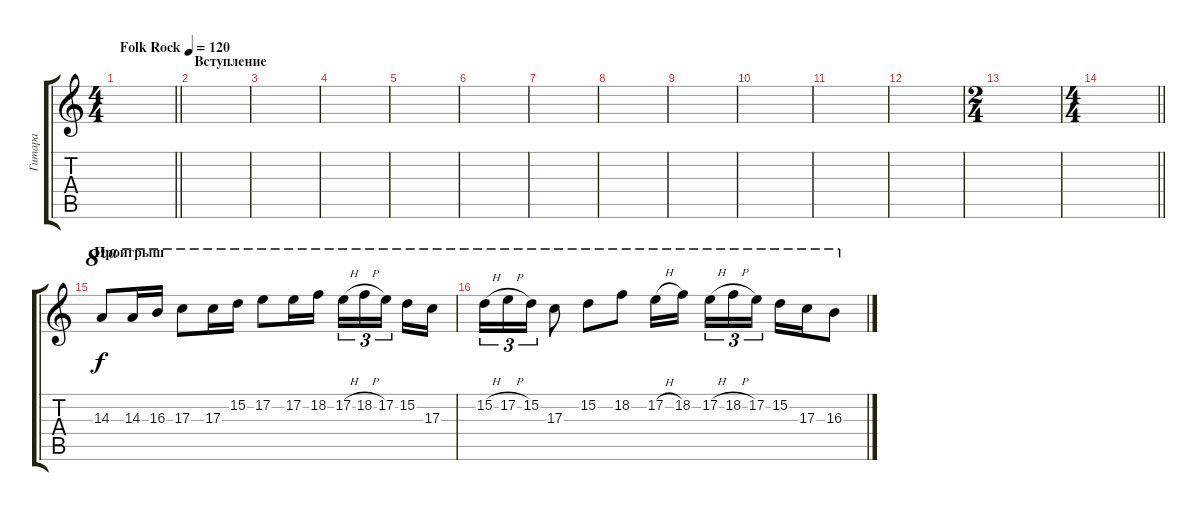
\track ("Гитара" "Гитара") {instrument electricguitarclean}
\staff {score tabs}
\tuning (E4 B3 G3 D3 A2 E2) {hide}
\ts (4 4)
\tempo (120 "Folk Rock")
\clef g2
\barLineRight lightlight
\ks c
|
\section ("" "Вступление")
|
|
|
|
|
|
|
|
|
|
|
\ts (2 4)
|
\ts (4 4)
\barLineRight lightlight
|
\section ("" "Проигрыш")
14.3.8{ot 8va} 14.3.16{ot 8va} 16.3.16{ot 8va} 17.3.8{ot 8va} 17.3.16{ot 8va} 15.2.16{ot 8va} 17.2.8{ot 8va} 17.2.16{ot 8va} 18.2.16{ot 8va} 17.2{h}.16{tu (3 2) ot 8va} 18.2{h}.16{tu (3 2) ot 8va} 17.2.16{tu (3 2) ot 8va beam splitsecondary} 15.2.16{ot 8va} 17.3.16{ot 8va} |
15.2{h}.16{tu (3 2) ot 8va} 17.2{h}.16{tu (3 2) ot 8va} 15.2.16{tu (3 2) ot 8va} 17.3.8{ot 8va} 15.2.8{ot 8va} 18.2.8{ot 8va} 17.2{h}.16{ot 8va} 18.2.16{ot 8va beam splitsecondary} 17.2{h}.16{tu (3 2) ot 8va} 18.2{h}.16{tu (3 2) ot 8va} 17.2.16{tu (3 2) ot 8va} 15.2.16{ot 8va} 17.3.16{ot 8va} 16.3.8{ot 8va}
